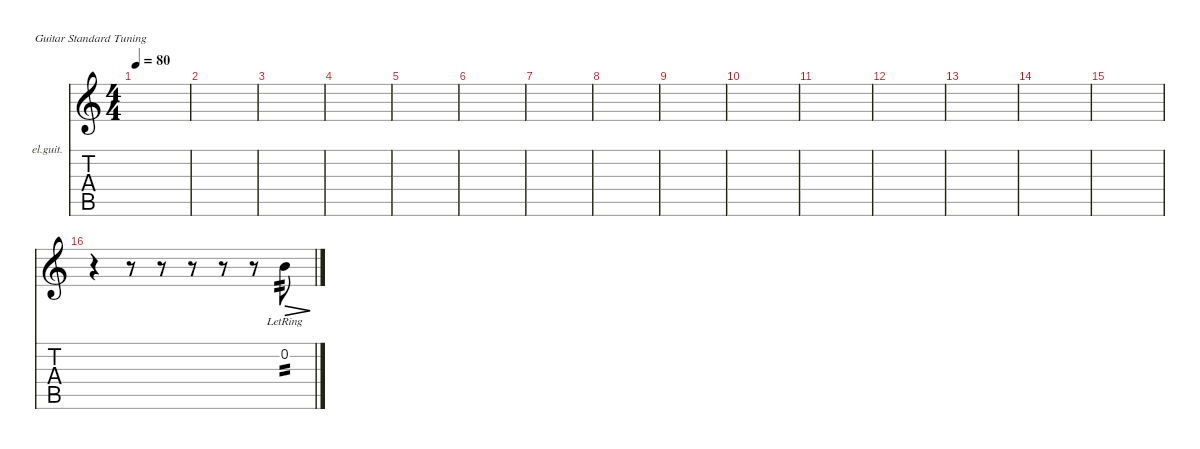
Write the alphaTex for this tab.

\defaultSystemsLayout 4
\hideDynamics
\bracketExtendMode nobrackets
\firstSystemTrackNameOrientation horizontal
\otherSystemsTrackNameOrientation horizontal
\track ("Clean Guitar" "el.guit.") {instrument electricguitarclean}
\staff {score tabs}
\tuning (E4 B3 G3 D3 A2 E2)
\ts (4 4)
\tempo 80
\clef g2
\ks c
|
|
|
|
|
|
|
|
|
|
|
|
|
|
|
r.4 r.8 r.8 r.8 r.8 r.8 0.2{lr}.8{tp 2 dec}
